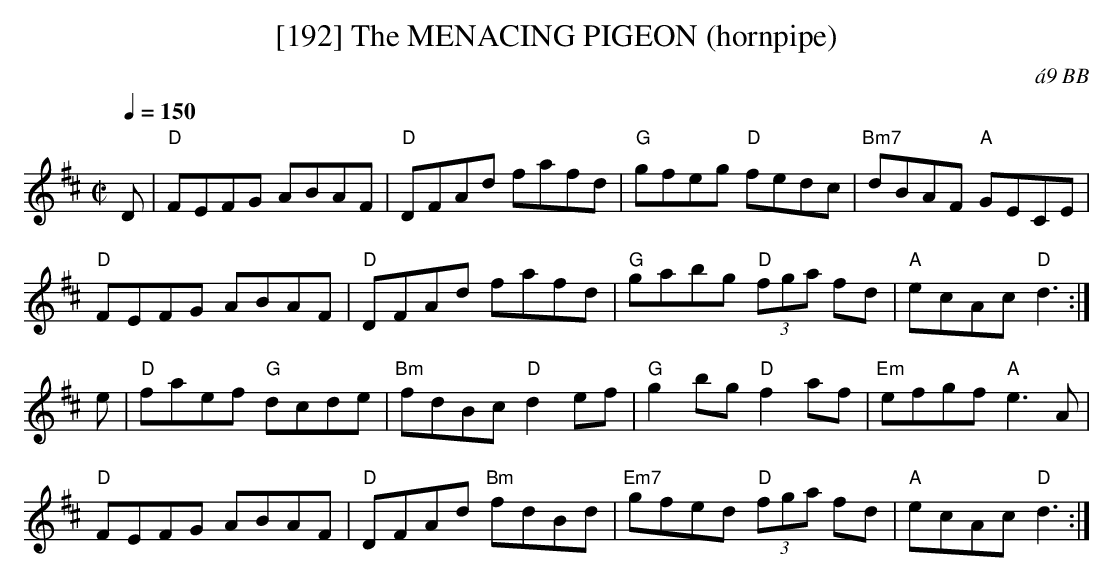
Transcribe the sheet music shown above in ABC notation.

X:1
T:[192] The MENACING PIGEON (hornpipe)
C:\'a9 BB
M:C|
L:1/8
Q:1/4=150
K:D
D|"D"FEFG ABAF|"D"DFAd fafd|"G"gfeg "D"fedc|"Bm7"dBAF "A"GECE|
"D"FEFG ABAF|"D"DFAd fafd|"G"gabg "D"(3fga fd|"A"ecAc "D"d3 :|
e|"D"faef "G"dcde|"Bm"fdBc "D"d2 ef|"G"g2 bg "D"f2 af|"Em"efgf "A"e3 A|
"D"FEFG ABAF|"D"DFAd "Bm"fdBd|"Em7"gfed "D"(3fga fd|"A"ecAc "D"d3 :|
